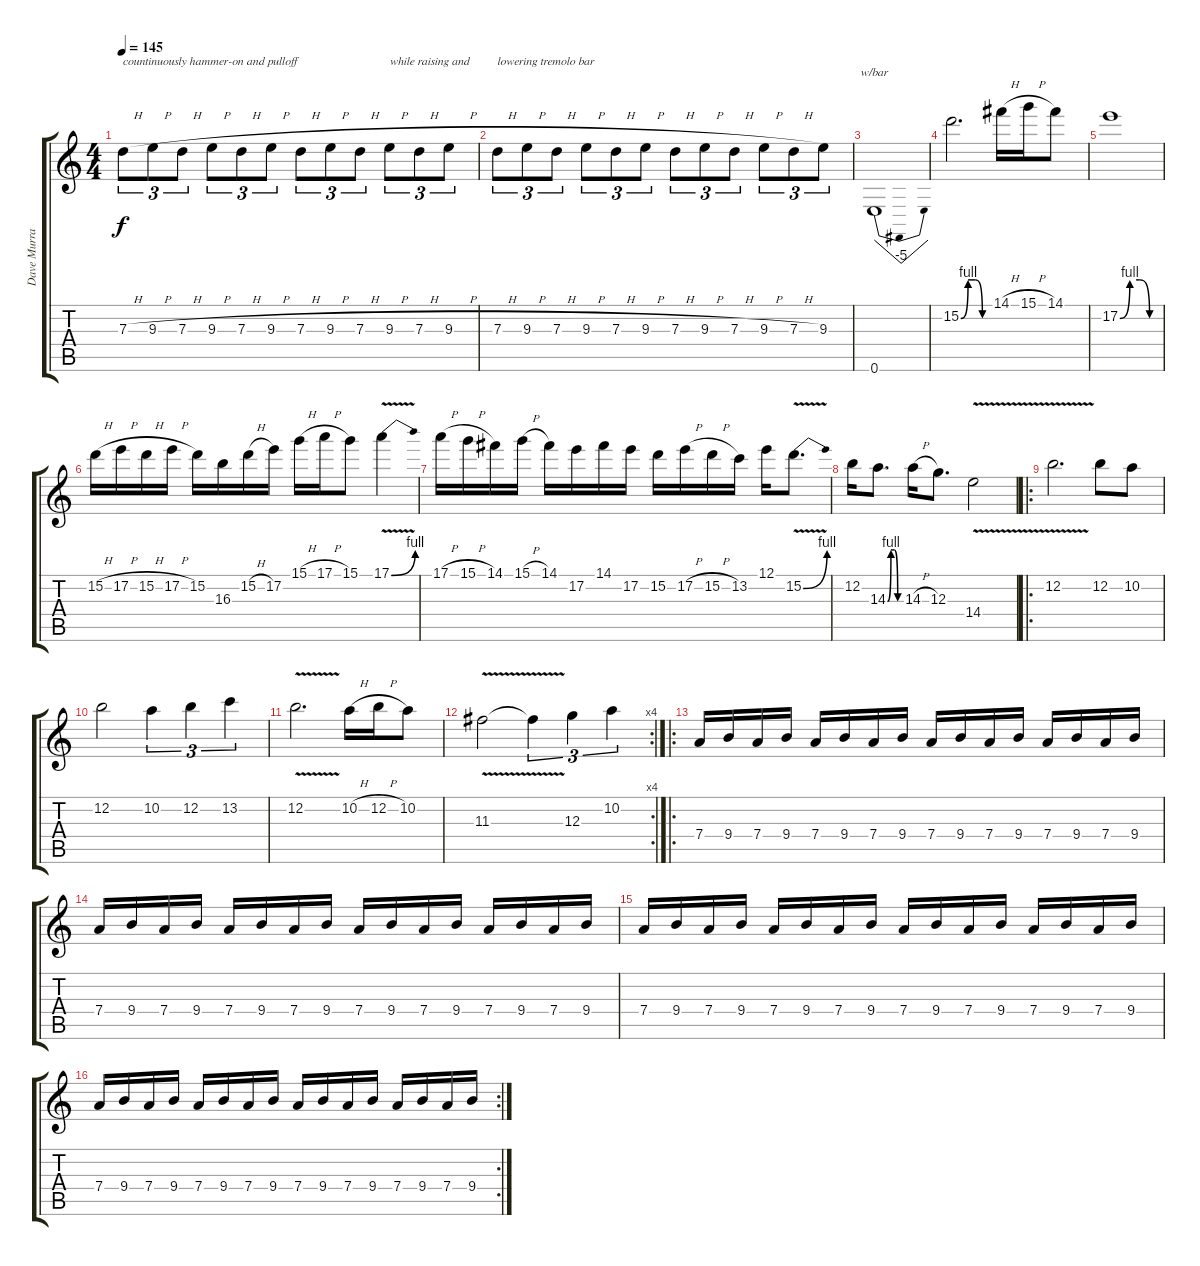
\track ("Dave Murray" "Dave Murra") {instrument distortionguitar}
\staff {score tabs}
\tuning (E4 B3 G3 D3 A2 E2) {hide}
\ts (4 4)
\tempo 145
\clef g2
\ks c
7.3{h}.8{tu (3 2) txt "countinuously hammer-on and pulloff " dy f} 9.3{h}.8{tu (3 2)} 7.3{h}.8{tu (3 2)} 9.3{h}.8{tu (3 2)} 7.3{h}.8{tu (3 2)} 9.3{h}.8{tu (3 2)} 7.3{h}.8{tu (3 2)} 9.3{h}.8{tu (3 2)} 7.3{h}.8{tu (3 2)} 9.3{h}.8{tu (3 2) txt "while raising and "} 7.3{h}.8{tu (3 2)} 9.3{h}.8{tu (3 2)} |
7.3{h}.8{tu (3 2) txt "lowering tremolo bar"} 9.3{h}.8{tu (3 2)} 7.3{h}.8{tu (3 2)} 9.3{h}.8{tu (3 2)} 7.3{h}.8{tu (3 2)} 9.3{h}.8{tu (3 2)} 7.3{h}.8{tu (3 2)} 9.3{h}.8{tu (3 2)} 7.3{h}.8{tu (3 2)} 9.3{h}.8{tu (3 2)} 7.3{h}.8{tu (3 2)} 9.3.8{tu (3 2)} |
0.6.1{tbe (dip default 0 0 30 -20 60 0)} |
15.2{be (custom 0 0 15 4 30 4 45 0 60 0)}.2{d} 14.1{h}.16 15.1{h}.16 14.1.8 |
17.2{be (custom 0 0 15 4 30 4 45 0 60 0)}.1 |
15.2{h}.16 17.2{h}.16 15.2{h}.16 17.2{h}.16 15.2.16 16.3.16 15.2{h}.16 17.2.16 15.1{h}.16 17.1{h}.16 15.1.8 17.1{be (bend 0 0 60 4) v}.4 |
17.1{h}.16 15.1{h}.16 14.1.16 15.1{h}.16 14.1.16 17.2.16 14.1.16 17.2.16 15.2.16 17.2{h}.16 15.2{h}.16 13.2.16 12.1.16 15.2{be (bend 0 0 60 4) v}.8{d} |
12.2.16 14.3{be (custom 0 0 15 4 30 4 45 0 60 0)}.8{d} 14.3{h}.16 12.3.8{d} 14.4{v}.2 |
\ro
12.2{v}.2{d volume 13} 12.2.8 10.2.8 |
12.2.2 10.2.4{tu (3 2)} 12.2.4{tu (3 2)} 13.2.4{tu (3 2)} |
12.2{v}.2{d} 10.2{h}.16 12.2{h}.16 10.2.8 |
\rc 4
11.3{v}.2 11.3{t}.4{tu (3 2)} 12.3.4{tu (3 2)} 10.2.4{tu (3 2)} |
\ro
7.4.16 9.4.16 7.4.16 9.4.16 7.4.16 9.4.16 7.4.16 9.4.16 7.4.16 9.4.16 7.4.16 9.4.16 7.4.16 9.4.16 7.4.16 9.4.16 |
7.4.16 9.4.16 7.4.16 9.4.16 7.4.16 9.4.16 7.4.16 9.4.16 7.4.16 9.4.16 7.4.16 9.4.16 7.4.16 9.4.16 7.4.16 9.4.16 |
7.4.16 9.4.16 7.4.16 9.4.16 7.4.16 9.4.16 7.4.16 9.4.16 7.4.16 9.4.16 7.4.16 9.4.16 7.4.16 9.4.16 7.4.16 9.4.16 |
\rc 2
7.4.16 9.4.16 7.4.16 9.4.16 7.4.16 9.4.16 7.4.16 9.4.16 7.4.16 9.4.16 7.4.16 9.4.16 7.4.16 9.4.16 7.4.16 9.4.16
